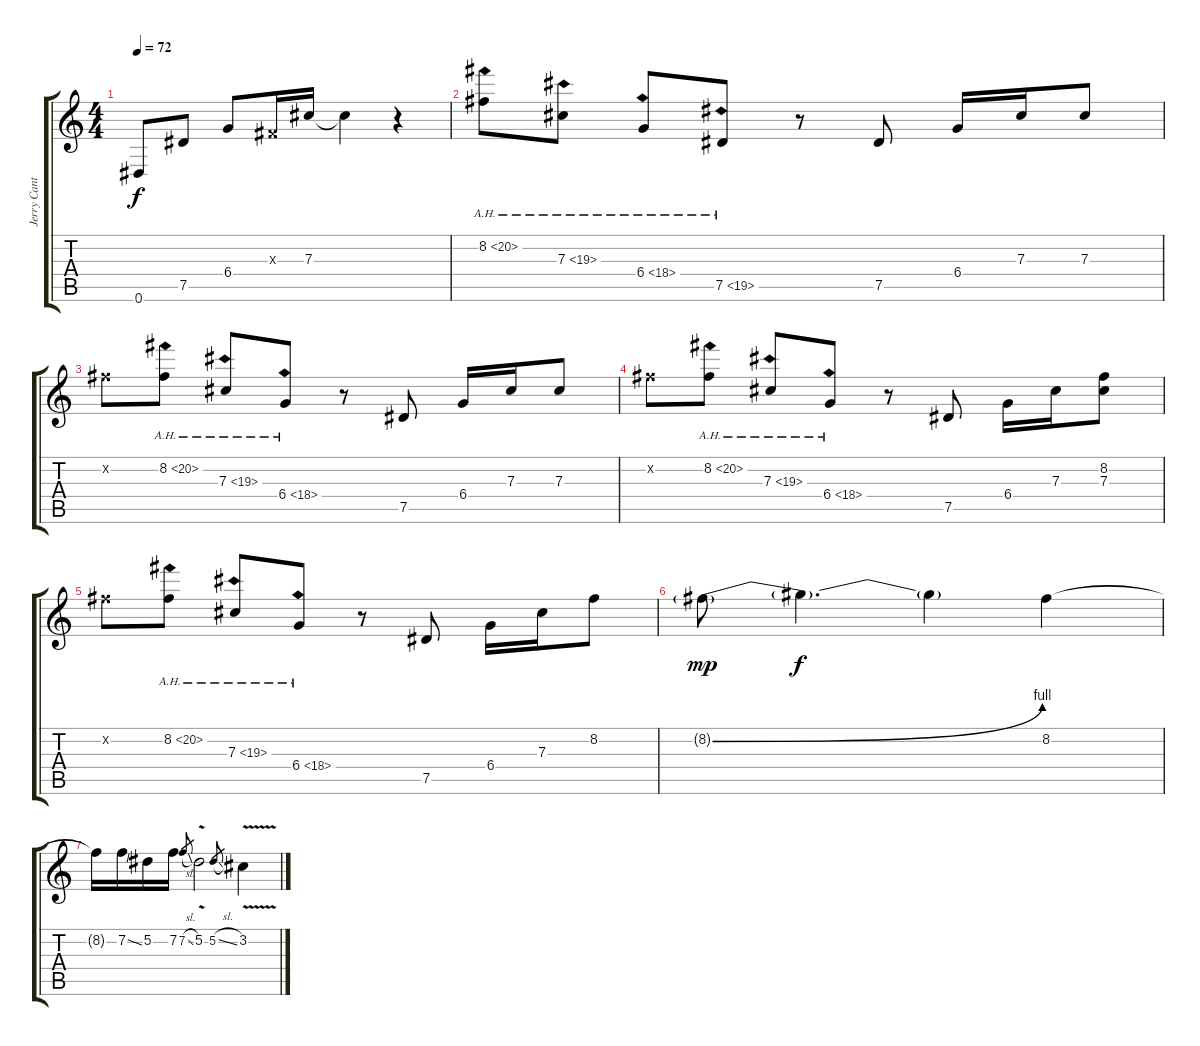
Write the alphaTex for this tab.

\track ("Jerry Cantrell - Guitar 2 - Talkbox" "Jerry Cant") {instrument overdrivenguitar}
\staff {score tabs}
\tuning (Eb4 Bb3 Gb3 Db3 Ab2 Eb2) {hide}
\ts (4 4)
\tempo 72
\clef g2
\ks c
0.6.8{dy f} 7.5.8 6.4.8 0.3{x}.16 7.3.16 7.3{t}.4 r.4 |
8.2{ah 12}.8 7.3{ah 12}.8 6.4{ah 12}.8 7.5{ah 12}.8 r.8 7.5.8 6.4.16 7.3.16 7.3.8 |
8.2{x}.8 8.2{ah 12}.8 7.3{ah 12}.8 6.4{ah 12}.8 r.8 7.5.8 6.4.16 7.3.16 7.3.8 |
8.2{x}.8{volume 8} 8.2{ah 12}.8 7.3{ah 12}.8 6.4{ah 12}.8 r.8 7.5.8 6.4.16 7.3.16 (8.2 7.3).8 |
8.2{x}.8 8.2{ah 12}.8 7.3{ah 12}.8 6.4{ah 12}.8 r.8 7.5.8 6.4.16 7.3.16 8.2.8 |
8.2{be (bend 0 0 60 4) g}.8{dy mp volume 1} 8.2{t}.4{d dy f} 8.2{t}.4 8.2.4 |
8.2{t}.16 7.2{ss}.16 5.2.16 7.2.16 7.2{sl}.8{gr} 5.2{v}.2 5.2{sl}.8{gr} 3.2{v}.4
